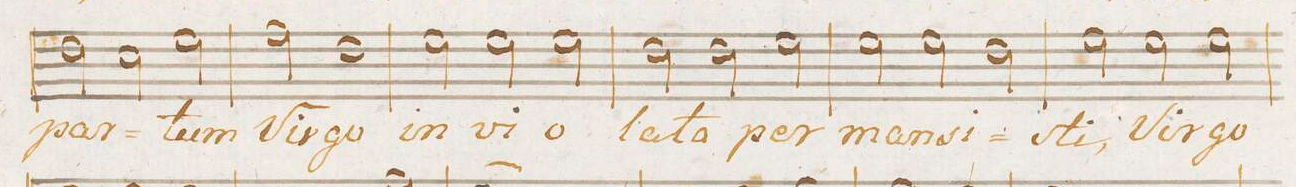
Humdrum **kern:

**kern	**text
*I"Alto.	*
*clefC3	*
*k[b-]	*
*M3/2	*
2e\	par-
2d\	.
2f\	-tum
=19	=19
2g\	Vir-
1e	-go
=20	=20
2f\	in-
2f\	-vi-
2f\	-o-
=21	=21
2e\	-la-
2e\	-ta
2f\	per-
=22	=22
2f\	-man-
2f\	-si-
2e\	.
=23	=23
2f\	-sti,
2f\	Vir-
2f\	-go
=24	=24
*-	*-
